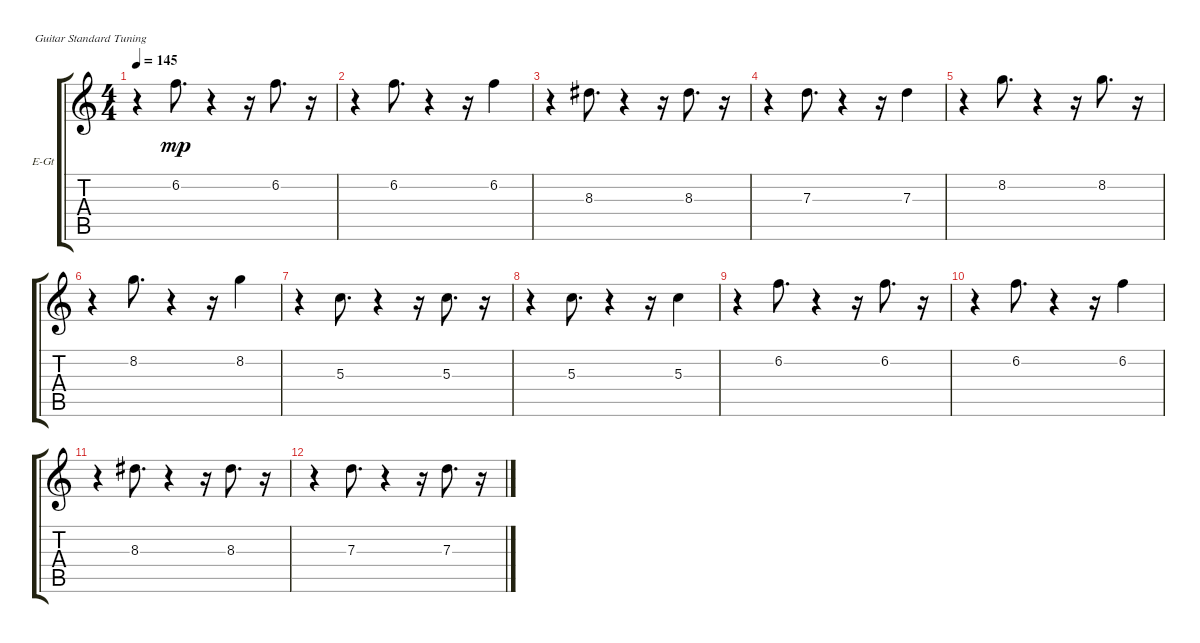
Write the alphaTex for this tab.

\bracketExtendMode groupsimilarinstruments
\firstSystemTrackNameOrientation horizontal
\otherSystemsTrackNameOrientation horizontal
\track ("Electric Guitar Solo" "E-Gt") {solo instrument overdrivenguitar}
\staff {score tabs}
\tuning (E4 B3 G3 D3 A2 E2)
\ts (4 4)
\tempo 145
\clef g2
\ks c
r.4{dy mp} 6.2.8{d} r.4 r.16 6.2.8{d} r.16 |
r.4 6.2.8{d} r.4 r.16 6.2.4 |
r.4 8.3.8{d} r.4 r.16 8.3.8{d} r.16 |
r.4 7.3.8{d} r.4 r.16 7.3.4 |
r.4 8.2.8{d} r.4 r.16 8.2.8{d} r.16 |
r.4 8.2.8{d} r.4 r.16 8.2.4 |
r.4 5.3.8{d} r.4 r.16 5.3.8{d} r.16 |
r.4 5.3.8{d} r.4 r.16 5.3.4 |
r.4 6.2.8{d} r.4 r.16 6.2.8{d} r.16 |
r.4 6.2.8{d} r.4 r.16 6.2.4 |
r.4 8.3.8{d} r.4 r.16 8.3.8{d} r.16 |
r.4 7.3.8{d} r.4 r.16 7.3.8{d} r.16
